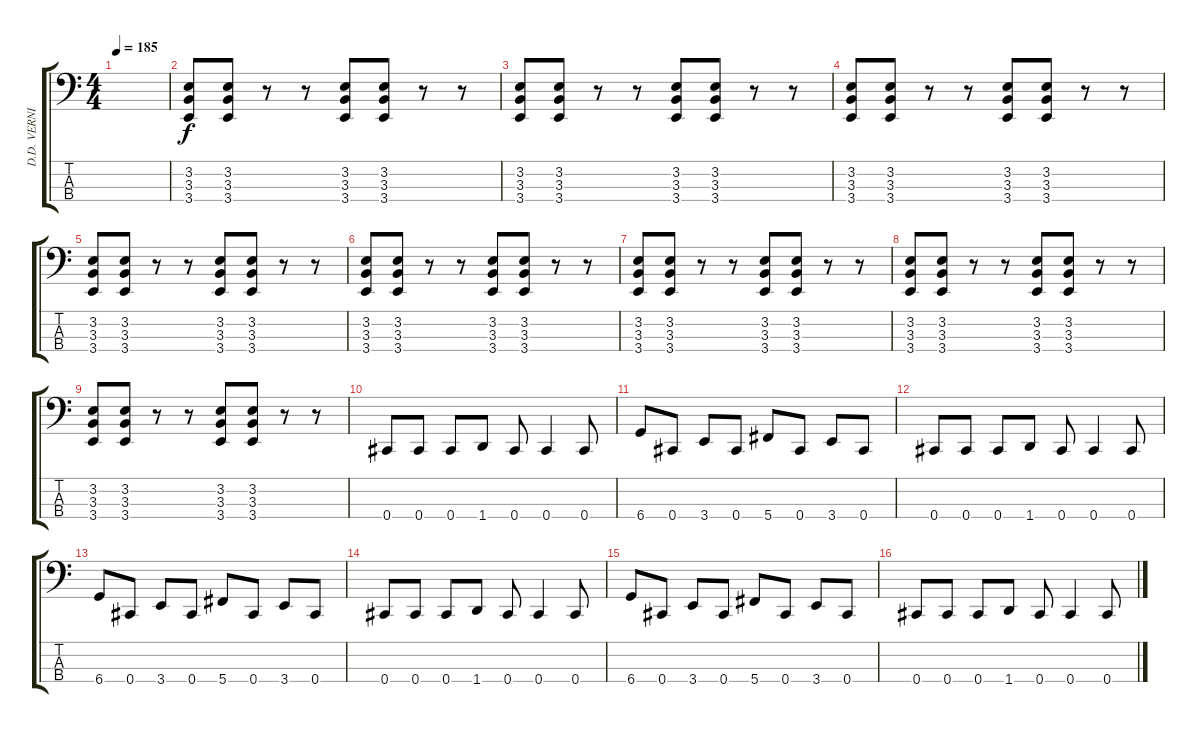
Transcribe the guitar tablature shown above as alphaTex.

\track ("D.D. VERNI - bass" "D.D. VERNI") {instrument slapbass1}
\staff {score tabs}
\tuning (Gb2 Db2 Ab1 Db1) {hide}
\ts (4 4)
\tempo 185
\clef f4
\ks c
|
(3.2 3.3 3.4).8 (3.2 3.3 3.4).8 r.8 r.8 (3.2 3.3 3.4).8 (3.2 3.3 3.4).8 r.8 r.8 |
(3.2 3.3 3.4).8 (3.2 3.3 3.4).8 r.8 r.8 (3.2 3.3 3.4).8 (3.2 3.3 3.4).8 r.8 r.8 |
(3.2 3.3 3.4).8 (3.2 3.3 3.4).8 r.8 r.8 (3.2 3.3 3.4).8 (3.2 3.3 3.4).8 r.8 r.8 |
(3.2 3.3 3.4).8 (3.2 3.3 3.4).8 r.8 r.8 (3.2 3.3 3.4).8 (3.2 3.3 3.4).8 r.8 r.8 |
(3.2 3.3 3.4).8 (3.2 3.3 3.4).8 r.8 r.8 (3.2 3.3 3.4).8 (3.2 3.3 3.4).8 r.8 r.8 |
(3.2 3.3 3.4).8 (3.2 3.3 3.4).8 r.8 r.8 (3.2 3.3 3.4).8 (3.2 3.3 3.4).8 r.8 r.8 |
(3.2 3.3 3.4).8 (3.2 3.3 3.4).8 r.8 r.8 (3.2 3.3 3.4).8 (3.2 3.3 3.4).8 r.8 r.8 |
(3.2 3.3 3.4).8 (3.2 3.3 3.4).8 r.8 r.8 (3.2 3.3 3.4).8 (3.2 3.3 3.4).8 r.8 r.8 |
0.4.8 0.4.8 0.4.8 1.4.8 0.4.8 0.4.4 0.4.8 |
6.4.8 0.4.8 3.4.8 0.4.8 5.4.8 0.4.8 3.4.8 0.4.8 |
0.4.8 0.4.8 0.4.8 1.4.8 0.4.8 0.4.4 0.4.8 |
6.4.8 0.4.8 3.4.8 0.4.8 5.4.8 0.4.8 3.4.8 0.4.8 |
0.4.8 0.4.8 0.4.8 1.4.8 0.4.8 0.4.4 0.4.8 |
6.4.8 0.4.8 3.4.8 0.4.8 5.4.8 0.4.8 3.4.8 0.4.8 |
0.4.8 0.4.8 0.4.8 1.4.8 0.4.8 0.4.4 0.4.8
